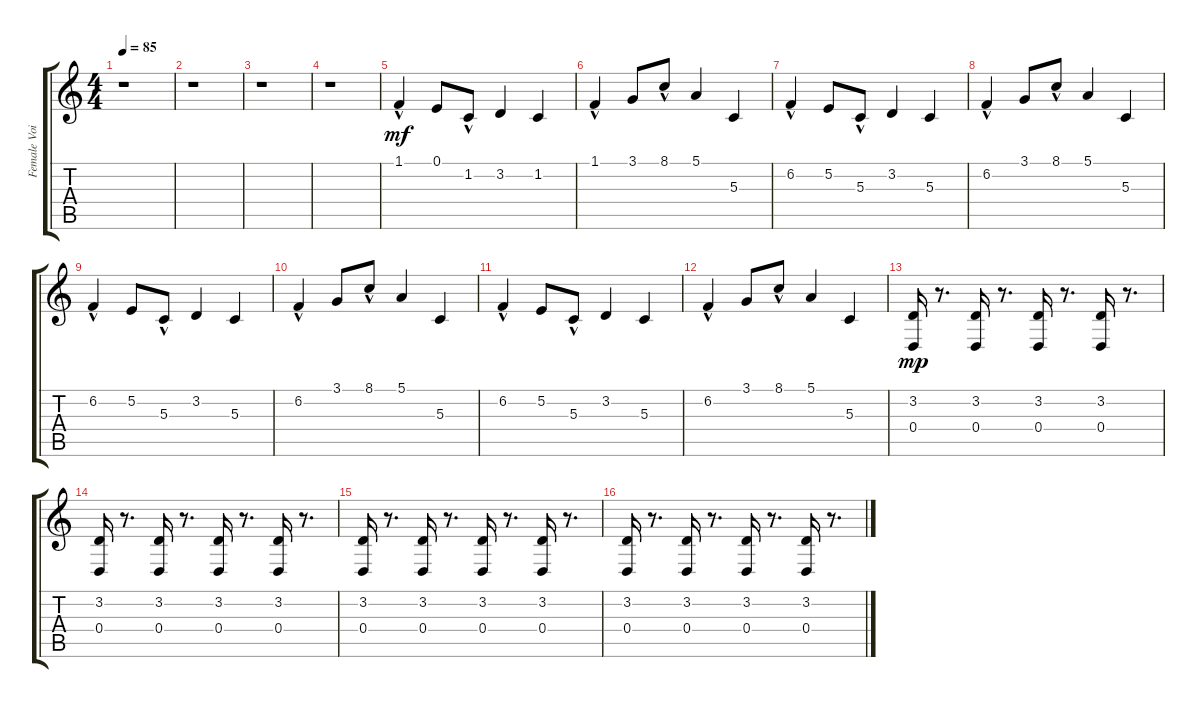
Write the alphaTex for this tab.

\track ("Female Voices" "Female Voi") {instrument choiraahs}
\staff {score tabs}
\tuning (E4 B3 G3 D3 A2 E2) {hide}
\ts (4 4)
\tempo 85
\clef g2
\ks c
r.1{dy f} |
r.1 |
r.1 |
r.1 |
1.1{hac}.4{dy mf} 0.1.8 1.2{hac}.8 3.2.4 1.2.4 |
1.1{hac}.4 3.1.8 8.1{hac}.8 5.1.4 5.3.4 |
6.2{hac}.4 5.2.8 5.3{hac}.8 3.2.4 5.3.4 |
6.2{hac}.4 3.1.8 8.1{hac}.8 5.1.4 5.3.4 |
6.2{hac}.4 5.2.8 5.3{hac}.8 3.2.4 5.3.4 |
6.2{hac}.4 3.1.8 8.1{hac}.8 5.1.4 5.3.4 |
6.2{hac}.4 5.2.8 5.3{hac}.8 3.2.4 5.3.4 |
6.2{hac}.4 3.1.8 8.1{hac}.8 5.1.4 5.3.4 |
(3.2 0.4).16{dy mp} r.8{d} (3.2 0.4).16 r.8{d} (3.2 0.4).16 r.8{d} (3.2 0.4).16 r.8{d} |
(3.2 0.4).16 r.8{d} (3.2 0.4).16 r.8{d} (3.2 0.4).16 r.8{d} (3.2 0.4).16 r.8{d} |
(3.2 0.4).16 r.8{d} (3.2 0.4).16 r.8{d} (3.2 0.4).16 r.8{d} (3.2 0.4).16 r.8{d} |
(3.2 0.4).16 r.8{d} (3.2 0.4).16 r.8{d} (3.2 0.4).16 r.8{d} (3.2 0.4).16 r.8{d}
